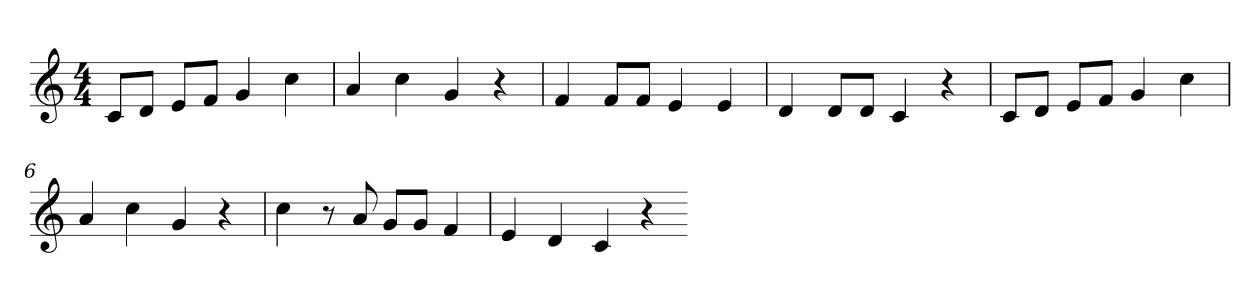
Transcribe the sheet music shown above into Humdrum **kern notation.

**kern
*part1
*staff1
*k[]
*C:
*M4/4
*MM72
=1
8cL
8dJ
8eL
8fJ
4g
4cc
=2
4a
4cc
4g
4r
=3
4f
8fL
8fJ
4e
4e
=4
4d
8dL
8dJ
4c
4r
=5
*MM82
8cL
8dJ
8eL
8fJ
4g
4cc
=6
4a
4cc
4g
4r
=7
4cc
8r
8a
8gL
8gJ
4f
=8
4e
4d
4c
4r
=-
*-
